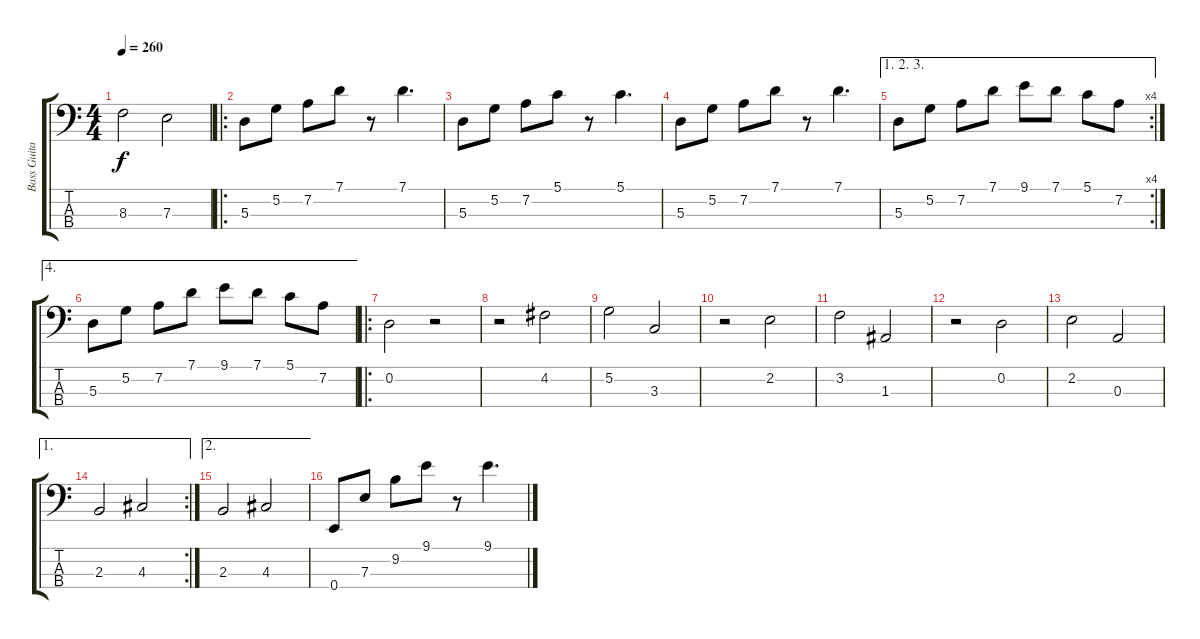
\track ("Bass Guitar" "Bass Guita") {instrument electricbassfinger}
\staff {score tabs}
\tuning (G2 D2 A1 E1) {hide}
\ts (4 4)
\tempo 260
\clef f4
\ks c
8.3.2{dy f} 7.3.2 |
\ro
5.3.8 5.2.8 7.2.8 7.1.8 r.8 7.1.4{d} |
5.3.8 5.2.8 7.2.8 5.1.8 r.8 5.1.4{d} |
5.3.8 5.2.8 7.2.8 7.1.8 r.8 7.1.4{d} |
\ae (1 2 3)
\rc 4
5.3.8 5.2.8 7.2.8 7.1.8 9.1.8 7.1.8 5.1.8 7.2.8 |
\ae 4
5.3.8 5.2.8 7.2.8 7.1.8 9.1.8 7.1.8 5.1.8 7.2.8 |
\ro
0.2.2 r.2 |
r.2 4.2.2 |
5.2.2 3.3.2 |
r.2 2.2.2 |
3.2.2 1.3.2 |
r.2 0.2.2 |
2.2.2 0.3.2 |
\ae 1
\rc 2
2.3.2 4.3.2 |
\ae 2
2.3.2 4.3.2 |
0.4.8 7.3.8 9.2.8 9.1.8 r.8 9.1.4{d}
